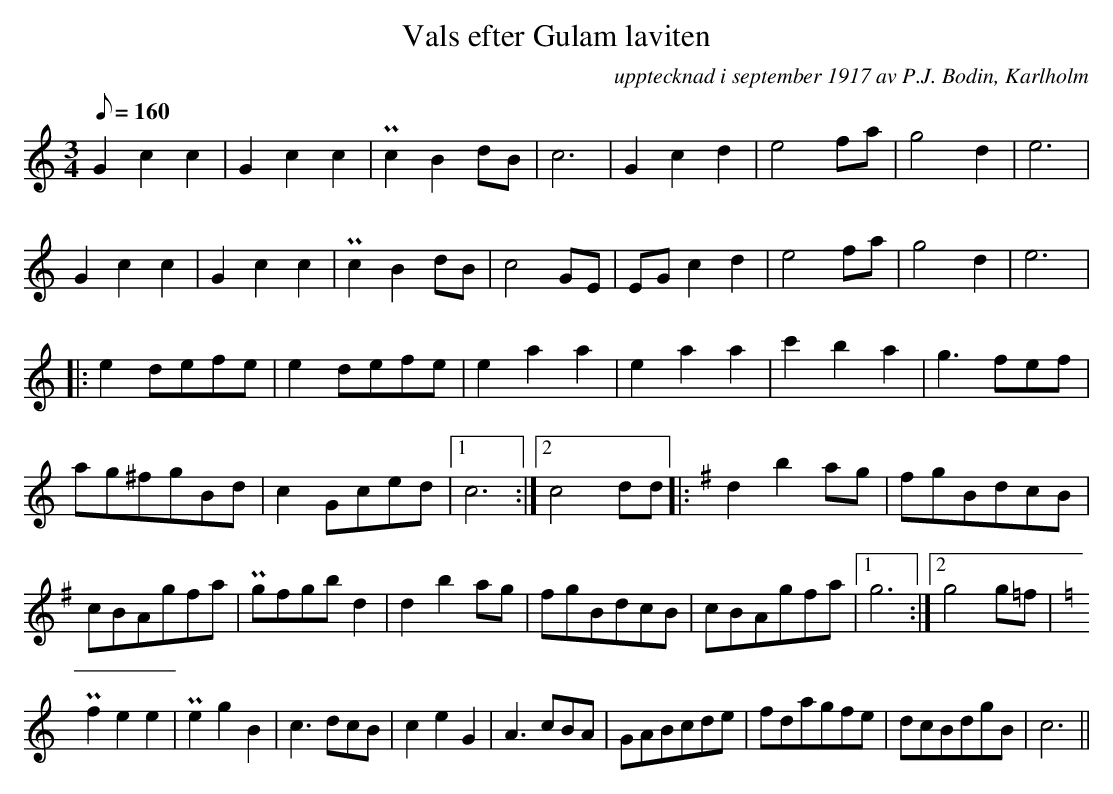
X:1
T:Vals efter Gulam laviten
O:upptecknad i september 1917 av P.J. Bodin, Karlholm
L:1/8
M:3/4
Q:160
K:C
G2 c2 c2 | G2 c2 c2 | Pc2 B2 dB | c6 | G2 c2 d2 | e4 fa | g4 d2 | e6 |
G2 c2 c2 | G2 c2 c2 | Pc2 B2 dB | c4 GE | EG c2 d2 | e4 fa | g4 d2 | e6 |:
e2 defe | e2 defe | e2 a2 a2 | e2 a2 a2 | c'2 b2 a2 | g3 fef |
ag^fgBd | c2 Gced |1 c6 :|2 c4 dd [K:G] |: d2 b2 ag | fgBdcB |
cBAgfa | Pgfgb d2 | d2 b2 ag | fgBdcB | cBAgfa |1 g6 :|2 g4 g=f | [K:C]
Pf2 e2 e2 | Pe2 g2 B2 | c3 dcB | c2 e2 G2 | A3 cBA | GABcde | fdagfe | dcBdgB | c6 ||
